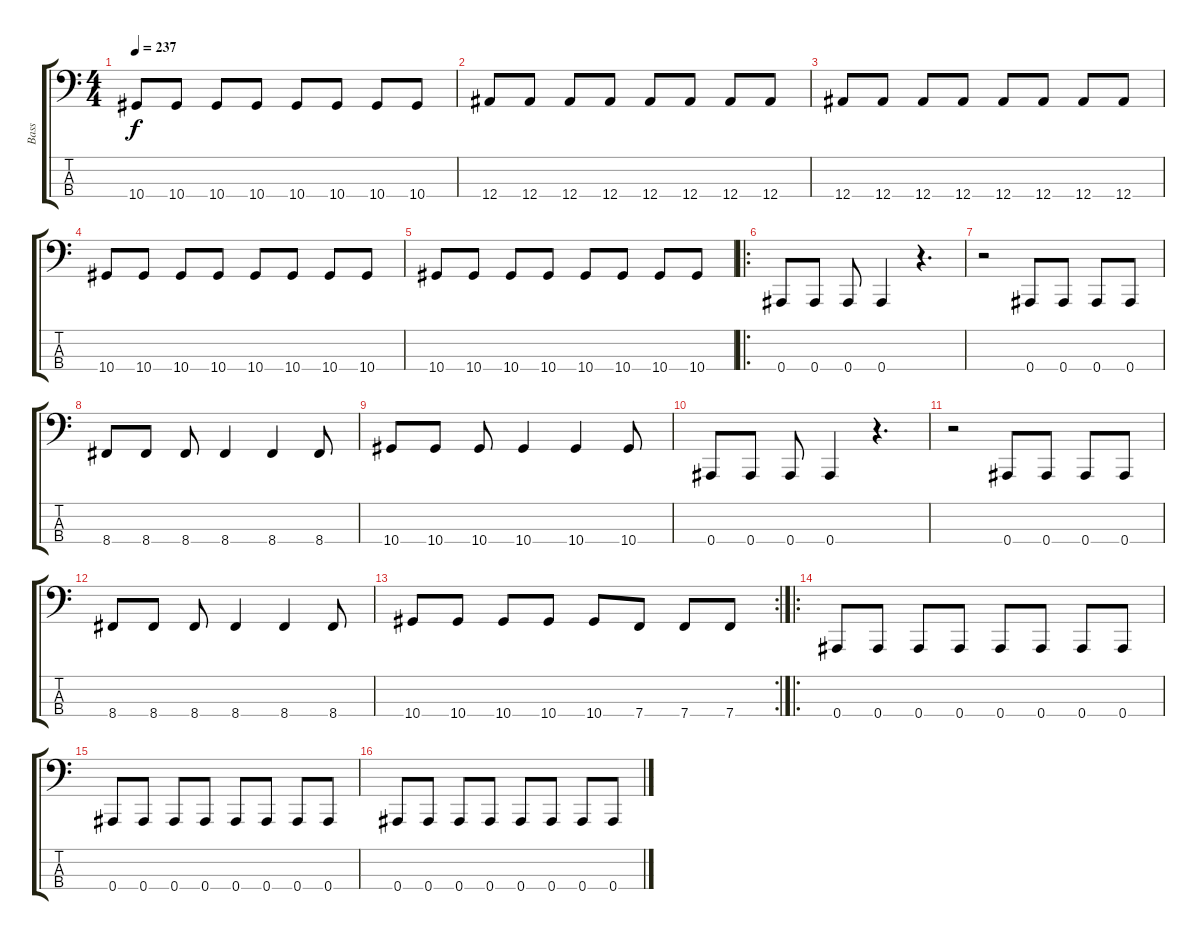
\track ("Bass" "Bass") {instrument acousticguitarsteel}
\staff {score tabs}
\tuning (Eb2 Bb1 F1 Bb0) {hide}
\ts (4 4)
\tempo 237
\clef f4
\ks c
10.4.8{dy f} 10.4.8 10.4.8 10.4.8 10.4.8 10.4.8 10.4.8 10.4.8 |
12.4.8 12.4.8 12.4.8 12.4.8 12.4.8 12.4.8 12.4.8 12.4.8 |
12.4.8 12.4.8 12.4.8 12.4.8 12.4.8 12.4.8 12.4.8 12.4.8 |
10.4.8 10.4.8 10.4.8 10.4.8 10.4.8 10.4.8 10.4.8 10.4.8 |
10.4.8 10.4.8 10.4.8 10.4.8 10.4.8 10.4.8 10.4.8 10.4.8 |
\ro
0.4.8 0.4.8 0.4.8 0.4.4 r.4{d} |
r.2 0.4.8 0.4.8 0.4.8 0.4.8 |
8.4.8 8.4.8 8.4.8 8.4.4 8.4.4 8.4.8 |
10.4.8 10.4.8 10.4.8 10.4.4 10.4.4 10.4.8 |
0.4.8 0.4.8 0.4.8 0.4.4 r.4{d} |
r.2 0.4.8 0.4.8 0.4.8 0.4.8 |
8.4.8 8.4.8 8.4.8 8.4.4 8.4.4 8.4.8 |
\rc 2
10.4.8 10.4.8 10.4.8 10.4.8 10.4.8 7.4.8 7.4.8 7.4.8 |
\ro
0.4.8 0.4.8 0.4.8 0.4.8 0.4.8 0.4.8 0.4.8 0.4.8 |
0.4.8 0.4.8 0.4.8 0.4.8 0.4.8 0.4.8 0.4.8 0.4.8 |
0.4.8 0.4.8 0.4.8 0.4.8 0.4.8 0.4.8 0.4.8 0.4.8
